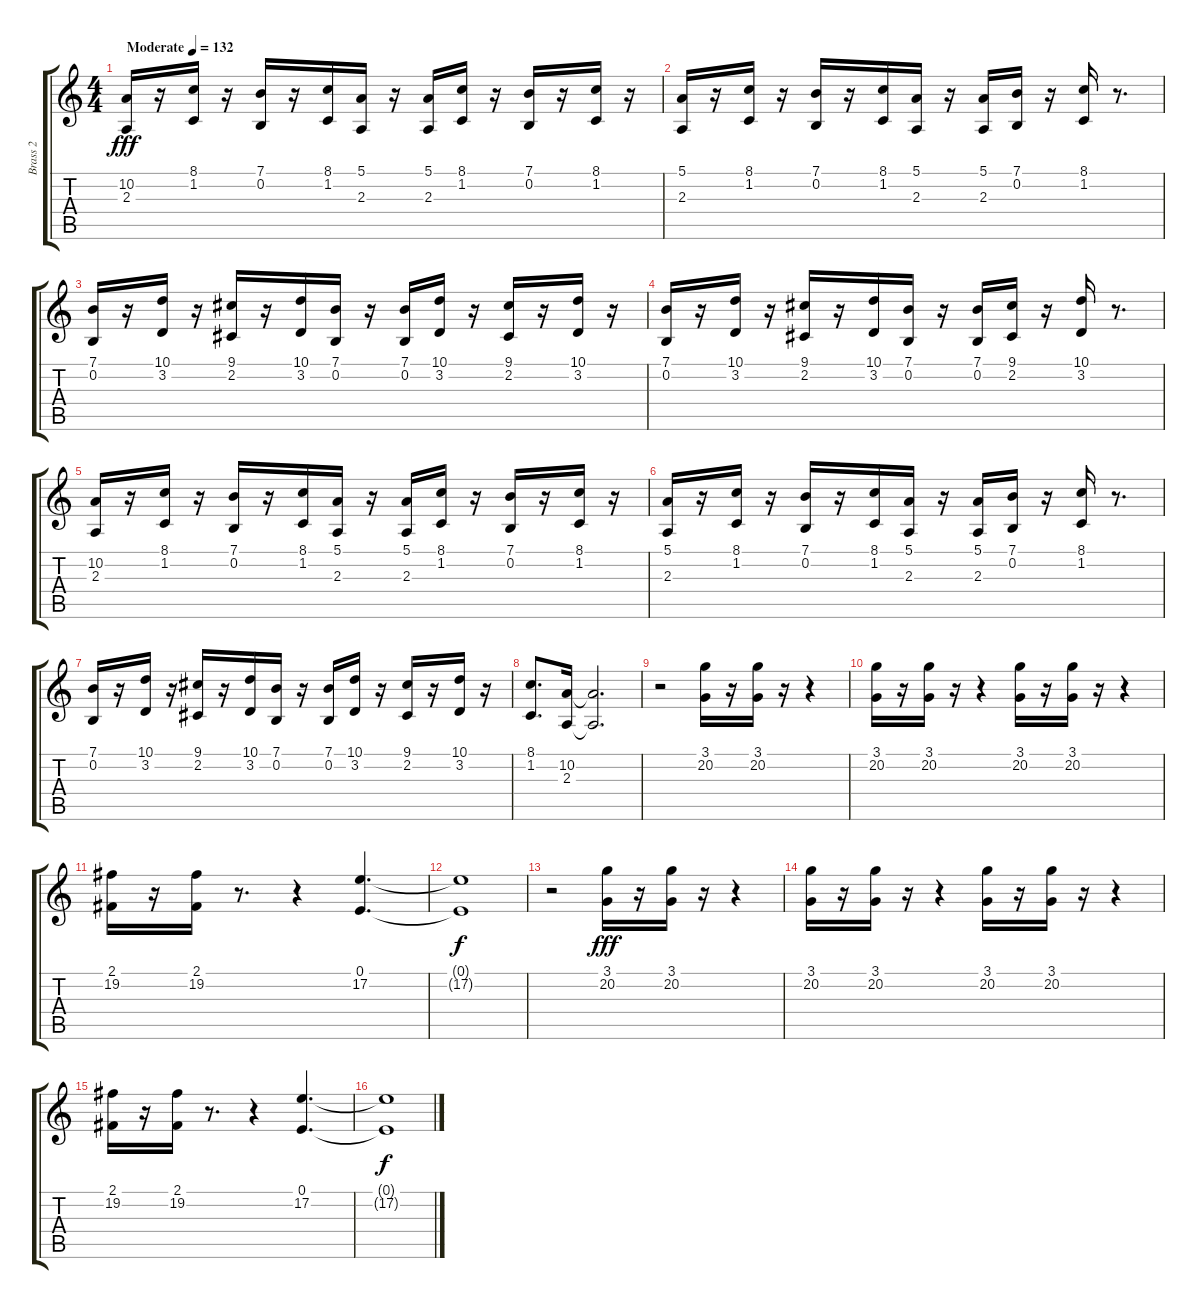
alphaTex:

\track ("Brass 2" "Brass 2") {instrument brasssection}
\staff {score tabs}
\tuning (E4 B3 G3 D3 A2 E2) {hide}
\ts (4 4)
\tempo (132 "Moderate")
\clef g2
\ks c
(10.2 2.3).16{dy fff instrument brasssection} r.16 (8.1 1.2).16 r.16 (7.1 0.2).16 r.16 (8.1 1.2).16 (5.1 2.3).16 r.16 (5.1 2.3).16 (8.1 1.2).16 r.16 (7.1 0.2).16 r.16 (8.1 1.2).16 r.16 |
(5.1 2.3).16 r.16 (8.1 1.2).16 r.16 (7.1 0.2).16 r.16 (8.1 1.2).16 (5.1 2.3).16 r.16 (5.1 2.3).16 (7.1 0.2).16 r.16 (8.1 1.2).16 r.8{d} |
(7.1 0.2).16 r.16 (10.1 3.2).16 r.16 (9.1 2.2).16 r.16 (10.1 3.2).16 (7.1 0.2).16 r.16 (7.1 0.2).16 (10.1 3.2).16 r.16 (9.1 2.2).16 r.16 (10.1 3.2).16 r.16 |
(7.1 0.2).16 r.16 (10.1 3.2).16 r.16 (9.1 2.2).16 r.16 (10.1 3.2).16 (7.1 0.2).16 r.16 (7.1 0.2).16 (9.1 2.2).16 r.16 (10.1 3.2).16 r.8{d} |
(10.2 2.3).16 r.16 (8.1 1.2).16 r.16 (7.1 0.2).16 r.16 (8.1 1.2).16 (5.1 2.3).16 r.16 (5.1 2.3).16 (8.1 1.2).16 r.16 (7.1 0.2).16 r.16 (8.1 1.2).16 r.16 |
(5.1 2.3).16 r.16 (8.1 1.2).16 r.16 (7.1 0.2).16 r.16 (8.1 1.2).16 (5.1 2.3).16 r.16 (5.1 2.3).16 (7.1 0.2).16 r.16 (8.1 1.2).16 r.8{d} |
(7.1 0.2).16 r.16 (10.1 3.2).16 r.16 (9.1 2.2).16 r.16 (10.1 3.2).16 (7.1 0.2).16 r.16 (7.1 0.2).16 (10.1 3.2).16 r.16 (9.1 2.2).16 r.16 (10.1 3.2).16 r.16 |
(8.1 1.2).8{d} (10.2 2.3).16 (10.2{t} 2.3{t}).2{d} |
r.2 (3.1 20.2).16 r.16 (3.1 20.2).16 r.16 r.4 |
(3.1 20.2).16 r.16 (3.1 20.2).16 r.16 r.4 (3.1 20.2).16 r.16 (3.1 20.2).16 r.16 r.4 |
(2.1 19.2).16 r.16 (2.1 19.2).16 r.8{d} r.4 (0.1 17.2).4{d} |
(0.1{t} 17.2{t}).1{dy f} |
r.2 (3.1 20.2).16{dy fff} r.16 (3.1 20.2).16 r.16 r.4 |
(3.1 20.2).16 r.16 (3.1 20.2).16 r.16 r.4 (3.1 20.2).16 r.16 (3.1 20.2).16 r.16 r.4 |
(2.1 19.2).16 r.16 (2.1 19.2).16 r.8{d} r.4 (0.1 17.2).4{d} |
(0.1{t} 17.2{t}).1{dy f}
